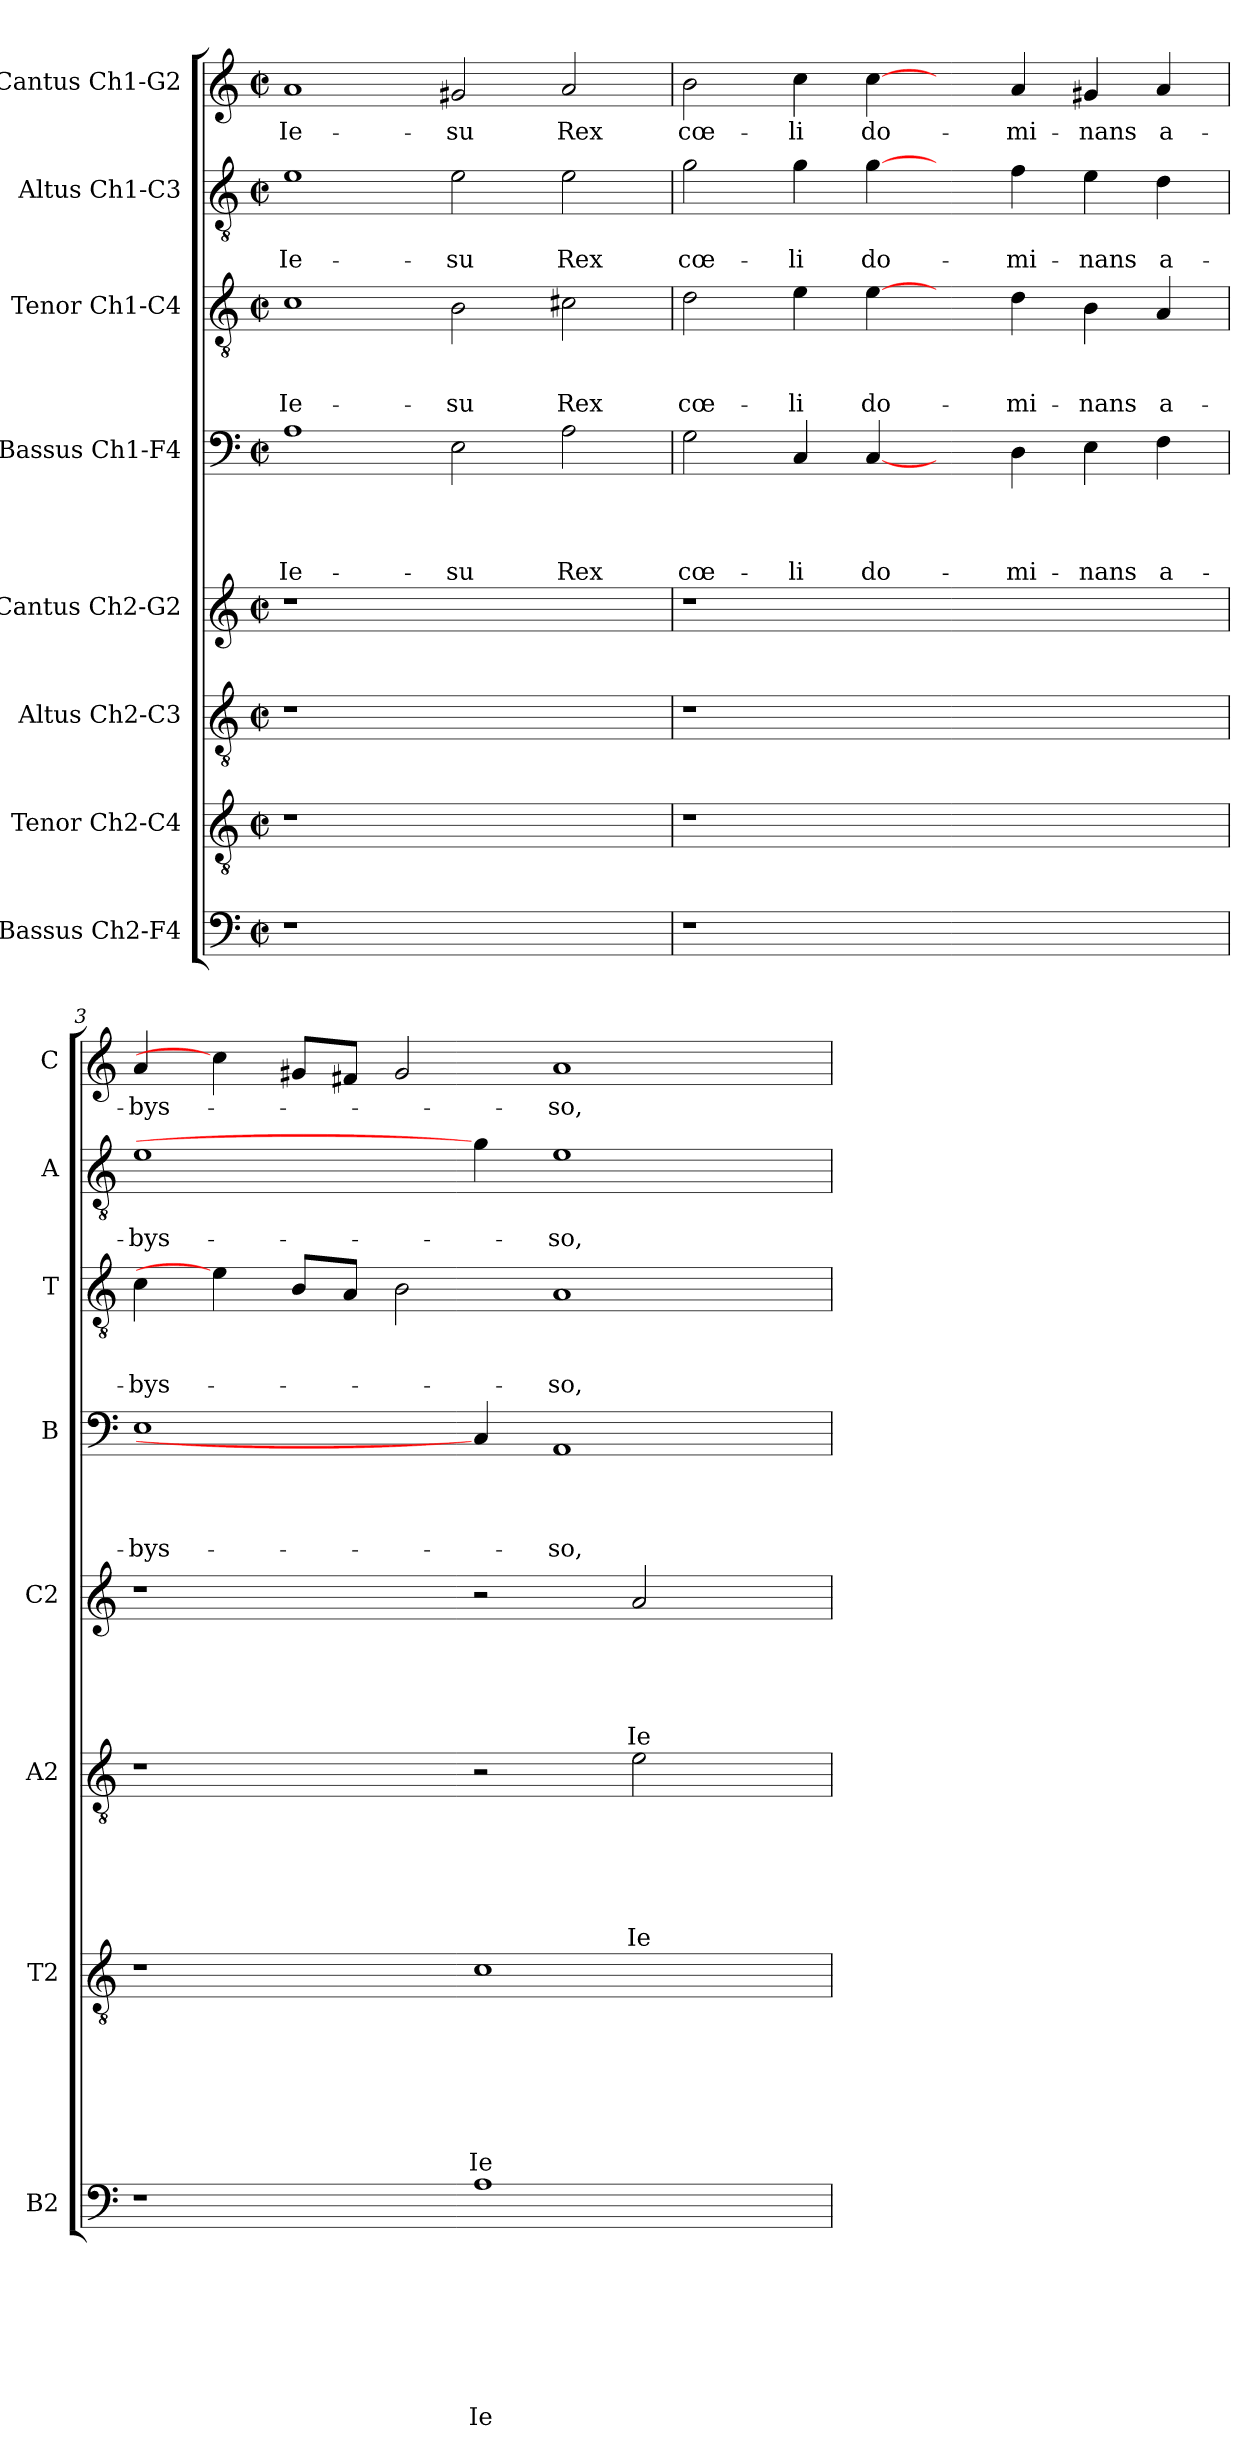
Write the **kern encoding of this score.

**kern	**text	**text	**text	**text	**text	**text	**text	**text	**kern	**text	**text	**text	**text	**text	**text	**text	**kern	**text	**text	**text	**text	**text	**text	**kern	**text	**text	**text	**text	**text	**kern	**text	**text	**text	**text	**kern	**text	**text	**text	**kern	**text	**text	**kern	**text
*part8	*part8	*part8	*part8	*part8	*part8	*part8	*part8	*part8	*part7	*part7	*part7	*part7	*part7	*part7	*part7	*part7	*part6	*part6	*part6	*part6	*part6	*part6	*part6	*part5	*part5	*part5	*part5	*part5	*part5	*part4	*part4	*part4	*part4	*part4	*part3	*part3	*part3	*part3	*part2	*part2	*part2	*part1	*part1
*staff8	*staff8	*staff8	*staff8	*staff8	*staff8	*staff8	*staff8	*staff8	*staff7	*staff7	*staff7	*staff7	*staff7	*staff7	*staff7	*staff7	*staff6	*staff6	*staff6	*staff6	*staff6	*staff6	*staff6	*staff5	*staff5	*staff5	*staff5	*staff5	*staff5	*staff4	*staff4	*staff4	*staff4	*staff4	*staff3	*staff3	*staff3	*staff3	*staff2	*staff2	*staff2	*staff1	*staff1
*I"Bassus Ch2-F4	*	*	*	*	*	*	*	*	*I"Tenor Ch2-C4	*	*	*	*	*	*	*	*I"Altus Ch2-C3	*	*	*	*	*	*	*I"Cantus Ch2-G2	*	*	*	*	*	*I"Bassus Ch1-F4	*	*	*	*	*I"Tenor Ch1-C4	*	*	*	*I"Altus Ch1-C3	*	*	*I"Cantus Ch1-G2	*
*I'B2	*	*	*	*	*	*	*	*	*I'T2	*	*	*	*	*	*	*	*I'A2	*	*	*	*	*	*	*I'C2	*	*	*	*	*	*I'B	*	*	*	*	*I'T	*	*	*	*I'A	*	*	*I'C	*
*clefF4	*	*	*	*	*	*	*	*	*clefGv2	*	*	*	*	*	*	*	*clefGv2	*	*	*	*	*	*	*clefG2	*	*	*	*	*	*clefF4	*	*	*	*	*clefGv2	*	*	*	*clefGv2	*	*	*clefG2	*
*k[]	*	*	*	*	*	*	*	*	*k[]	*	*	*	*	*	*	*	*k[]	*	*	*	*	*	*	*k[]	*	*	*	*	*	*k[]	*	*	*	*	*k[]	*	*	*	*k[]	*	*	*k[]	*
*C:	*	*	*	*	*	*	*	*	*C:	*	*	*	*	*	*	*	*C:	*	*	*	*	*	*	*C:	*	*	*	*	*	*C:	*	*	*	*	*C:	*	*	*	*C:	*	*	*C:	*
*M2/2	*	*	*	*	*	*	*	*	*M2/2	*	*	*	*	*	*	*	*M2/2	*	*	*	*	*	*	*M2/2	*	*	*	*	*	*M2/2	*	*	*	*	*M2/2	*	*	*	*M2/2	*	*	*M2/2	*
*met(c|)	*	*	*	*	*	*	*	*	*met(c|)	*	*	*	*	*	*	*	*met(c|)	*	*	*	*	*	*	*met(c|)	*	*	*	*	*	*met(c|)	*	*	*	*	*met(c|)	*	*	*	*met(c|)	*	*	*met(c|)	*
=1	=1	=1	=1	=1	=1	=1	=1	=1	=1	=1	=1	=1	=1	=1	=1	=1	=1	=1	=1	=1	=1	=1	=1	=1	=1	=1	=1	=1	=1	=1	=1	=1	=1	=1	=1	=1	=1	=1	=1	=1	=1	=1	=1
!	!	!	!	!	!	!	!	!	!	!	!	!	!	!	!	!	!	!	!	!	!	!	!	!	!	!	!	!	!	!	!	!	!	!LO:LY:b	!	!	!	!LO:LY:b	!	!	!LO:LY:b	!	!LO:LY:b
1r	.	.	.	.	.	.	.	.	1r	.	.	.	.	.	.	.	1r	.	.	.	.	.	.	1r	.	.	.	.	.	1A	.	.	.	Ie-	1c	.	.	Ie-	1e	.	Ie-	1a	Ie-
!	!	!	!	!	!	!	!	!	!	!	!	!	!	!	!	!	!	!	!	!	!	!	!	!	!	!	!	!	!	!	!	!	!	!LO:LY:b	!	!	!	!LO:LY:b	!	!	!LO:LY:b	!	!LO:LY:b
1ryy	.	.	.	.	.	.	.	.	1ryy	.	.	.	.	.	.	.	1ryy	.	.	.	.	.	.	1ryy	.	.	.	.	.	2E\	.	.	.	-su	2B\	.	.	-su	2e\	.	-su	2g#X/	-su
!	!	!	!	!	!	!	!	!	!	!	!	!	!	!	!	!	!	!	!	!	!	!	!	!	!	!	!	!	!	!	!	!	!	!LO:LY:b	!	!	!	!LO:LY:b	!	!	!LO:LY:b	!	!LO:LY:b
.	.	.	.	.	.	.	.	.	.	.	.	.	.	.	.	.	.	.	.	.	.	.	.	.	.	.	.	.	.	2A\	.	.	.	Rex	2c#X\	.	.	Rex	2e\	.	Rex	2a/	Rex
=2	=2	=2	=2	=2	=2	=2	=2	=2	=2	=2	=2	=2	=2	=2	=2	=2	=2	=2	=2	=2	=2	=2	=2	=2	=2	=2	=2	=2	=2	=2	=2	=2	=2	=2	=2	=2	=2	=2	=2	=2	=2	=2	=2
!	!	!	!	!	!	!	!	!	!	!	!	!	!	!	!	!	!	!	!	!	!	!	!	!	!	!	!	!	!	!	!	!	!	!LO:LY:b	!	!	!	!LO:LY:b	!	!	!LO:LY:b	!	!LO:LY:b
1r	.	.	.	.	.	.	.	.	1r	.	.	.	.	.	.	.	1r	.	.	.	.	.	.	1r	.	.	.	.	.	2G\	.	.	.	cœ-	2d\	.	.	cœ-	2g\	.	cœ-	2b\	cœ-
!	!	!	!	!	!	!	!	!	!	!	!	!	!	!	!	!	!	!	!	!	!	!	!	!	!	!	!	!	!	!	!	!	!	!LO:LY:b	!	!	!	!LO:LY:b	!	!	!LO:LY:b	!	!LO:LY:b
.	.	.	.	.	.	.	.	.	.	.	.	.	.	.	.	.	.	.	.	.	.	.	.	.	.	.	.	.	.	4C/	.	.	.	-li	4e\	.	.	-li	4g\	.	-li	4cc\	-li
!	!	!	!	!	!	!	!	!	!	!	!	!	!	!	!	!	!	!	!	!	!	!	!	!	!	!	!	!	!	!	!	!	!	!LO:LY:b	!	!	!	!LO:LY:b	!	!	!LO:LY:b	!	!LO:LY:b
.	.	.	.	.	.	.	.	.	.	.	.	.	.	.	.	.	.	.	.	.	.	.	.	.	.	.	.	.	.	[4C/	.	.	.	do-	[4e\	.	.	do-	[4g\	.	do-	[4cc\	do-
1ryy	.	.	.	.	.	.	.	.	1ryy	.	.	.	.	.	.	.	1ryy	.	.	.	.	.	.	1ryy	.	.	.	.	.	4ryy	.	.	.	.	4ryy	.	.	.	4ryy	.	.	4ryy	.
!	!	!	!	!	!	!	!	!	!	!	!	!	!	!	!	!	!	!	!	!	!	!	!	!	!	!	!	!	!	!	!	!	!	!LO:LY:b	!	!	!	!LO:LY:b	!	!	!LO:LY:b	!	!LO:LY:b
.	.	.	.	.	.	.	.	.	.	.	.	.	.	.	.	.	.	.	.	.	.	.	.	.	.	.	.	.	.	4D\	.	.	.	-mi-	4d\	.	.	-mi-	4f\	.	-mi-	4a/	-mi-
!	!	!	!	!	!	!	!	!	!	!	!	!	!	!	!	!	!	!	!	!	!	!	!	!	!	!	!	!	!	!	!	!	!	!LO:LY:b	!	!	!	!LO:LY:b	!	!	!LO:LY:b	!	!LO:LY:b
.	.	.	.	.	.	.	.	.	.	.	.	.	.	.	.	.	.	.	.	.	.	.	.	.	.	.	.	.	.	4E\	.	.	.	-nans	4B\	.	.	-nans	4e\	.	-nans	4g#X/	-nans
!	!	!	!	!	!	!	!	!	!	!	!	!	!	!	!	!	!	!	!	!	!	!	!	!	!	!	!	!	!	!	!	!	!	!LO:LY:b	!	!	!	!LO:LY:b	!	!	!LO:LY:b	!	!LO:LY:b
.	.	.	.	.	.	.	.	.	.	.	.	.	.	.	.	.	.	.	.	.	.	.	.	.	.	.	.	.	.	4F\	.	.	.	a-	4A/	.	.	a-	4d\	.	a-	4a/	a-
=3	=3	=3	=3	=3	=3	=3	=3	=3	=3	=3	=3	=3	=3	=3	=3	=3	=3	=3	=3	=3	=3	=3	=3	=3	=3	=3	=3	=3	=3	=3	=3	=3	=3	=3	=3	=3	=3	=3	=3	=3	=3	=3	=3
!	!	!	!	!	!	!	!	!	!	!	!	!	!	!	!	!	!	!	!	!	!	!	!	!	!	!	!	!	!	!	!	!	!	!LO:LY:b	!	!	!	!LO:LY:b	!	!	!LO:LY:b	!	!LO:LY:b
1r	.	.	.	.	.	.	.	.	1r	.	.	.	.	.	.	.	1r	.	.	.	.	.	.	1r	.	.	.	.	.	1E	.	.	.	-bys-	4c\	.	.	-bys-	1e	.	-bys-	4a/	-bys-
.	.	.	.	.	.	.	.	.	.	.	.	.	.	.	.	.	.	.	.	.	.	.	.	.	.	.	.	.	.	.	.	.	.	.	4e\]	.	.	.	.	.	.	4cc\]	.
.	.	.	.	.	.	.	.	.	.	.	.	.	.	.	.	.	.	.	.	.	.	.	.	.	.	.	.	.	.	.	.	.	.	.	8B/L	.	.	.	.	.	.	8g#X/L	.
.	.	.	.	.	.	.	.	.	.	.	.	.	.	.	.	.	.	.	.	.	.	.	.	.	.	.	.	.	.	.	.	.	.	.	8A/J	.	.	.	.	.	.	8f#X/J	.
.	.	.	.	.	.	.	.	.	.	.	.	.	.	.	.	.	.	.	.	.	.	.	.	.	.	.	.	.	.	.	.	.	.	.	2B\	.	.	.	.	.	.	2g#/	.
!	!	!	!	!	!	!	!	!LO:LY:b	!	!	!	!	!	!	!	!LO:LY:b	!	!	!	!	!	!	!	!	!	!	!	!	!	!	!	!	!	!	!	!	!	!	!	!	!	!	!
1A	.	.	.	.	.	.	.	Ie-	1c	.	.	.	.	.	.	Ie-	2r	.	.	.	.	.	.	2r	.	.	.	.	.	4C/]	.	.	.	.	.	.	.	.	4g\]	.	.	.	.
!	!	!	!	!	!	!	!	!	!	!	!	!	!	!	!	!	!	!	!	!	!	!	!	!	!	!	!	!	!	!	!	!	!	!LO:LY:b	!	!	!	!LO:LY:b	!	!	!LO:LY:b	!	!LO:LY:b
.	.	.	.	.	.	.	.	.	.	.	.	.	.	.	.	.	.	.	.	.	.	.	.	.	.	.	.	.	.	1AA	.	.	.	-so,	1A	.	.	-so,	1e	.	-so,	1a	-so,
!	!	!	!	!	!	!	!	!	!	!	!	!	!	!	!	!	!	!	!	!	!	!	!LO:LY:b	!	!	!	!	!	!LO:LY:b	!	!	!	!	!	!	!	!	!	!	!	!	!	!
.	.	.	.	.	.	.	.	.	.	.	.	.	.	.	.	.	2e\	.	.	.	.	.	Ie-	2a/	.	.	.	.	Ie-	.	.	.	.	.	.	.	.	.	.	.	.	.	.
4ryy	.	.	.	.	.	.	.	.	4ryy	.	.	.	.	.	.	.	4ryy	.	.	.	.	.	.	4ryy	.	.	.	.	.	.	.	.	.	.	.	.	.	.	.	.	.	.	.
=	=	=	=	=	=	=	=	=	=	=	=	=	=	=	=	=	=	=	=	=	=	=	=	=	=	=	=	=	=	=	=	=	=	=	=	=	=	=	=	=	=	=	=
*-	*-	*-	*-	*-	*-	*-	*-	*-	*-	*-	*-	*-	*-	*-	*-	*-	*-	*-	*-	*-	*-	*-	*-	*-	*-	*-	*-	*-	*-	*-	*-	*-	*-	*-	*-	*-	*-	*-	*-	*-	*-	*-	*-
